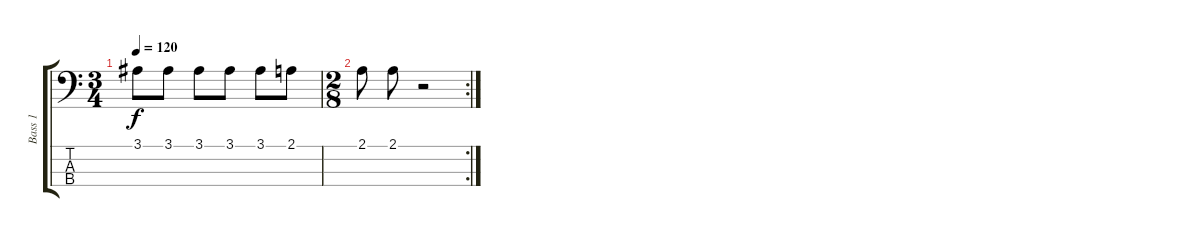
\track ("Bass 1" "Bass 1") {instrument acousticbass}
\staff {score tabs}
\tuning (G2 D2 A1 E1) {hide}
\ts (3 4)
\tempo 120
\clef f4
\ks c
3.1.8{dy f} 3.1.8 3.1.8 3.1.8 3.1.8 2.1.8 |
\rc 2
\ts (2 8)
2.1.8 2.1.8 r.2
